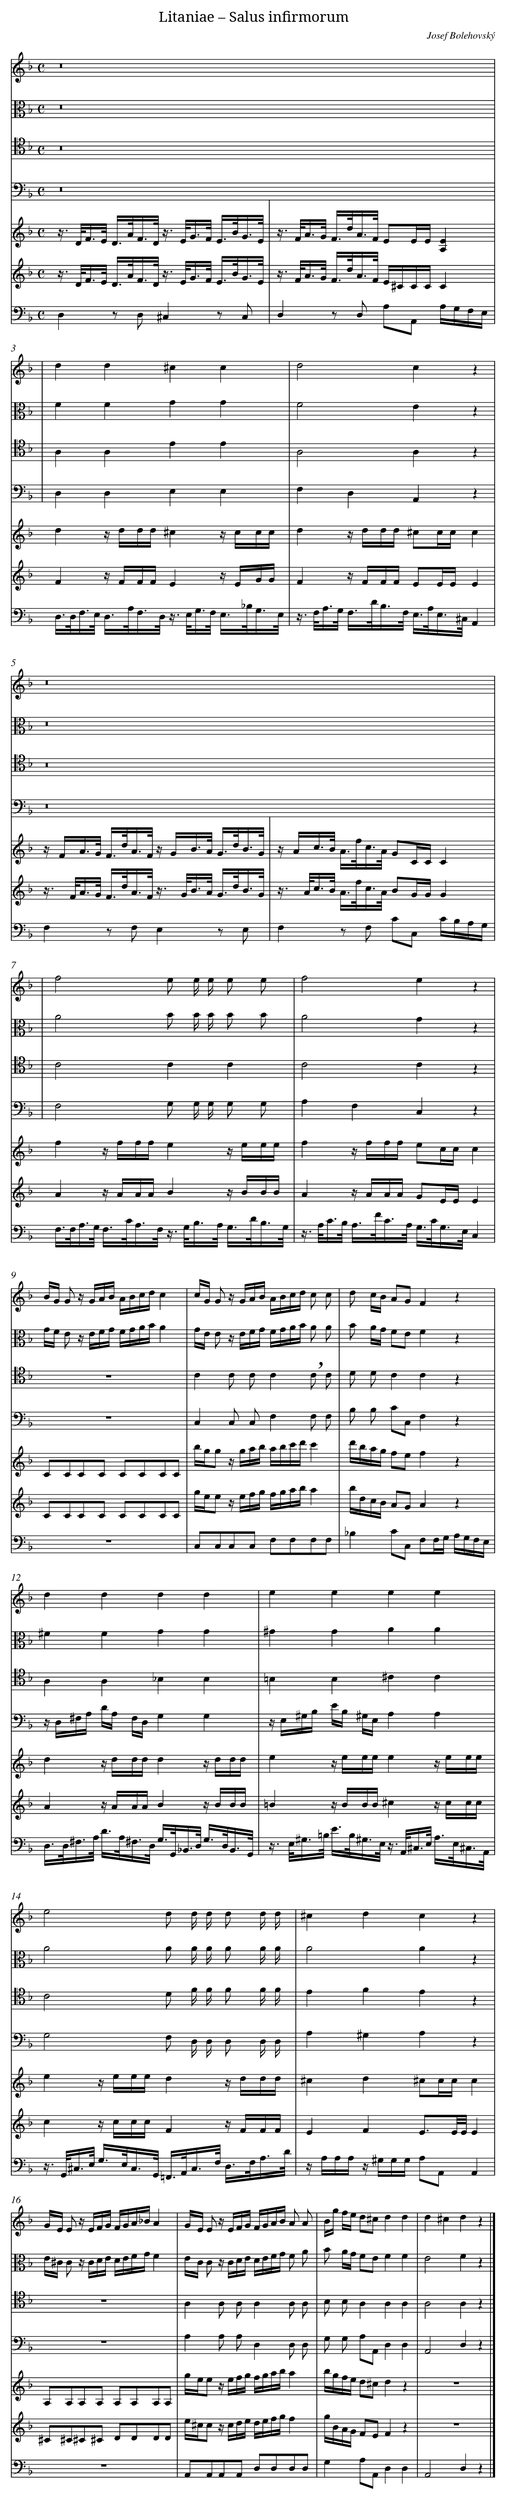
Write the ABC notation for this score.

X:1
T: Litaniae – Salus infirmorum
C: Josef Bolehovský
L: 1/16
M: C
V: 1 clef=treble
V: 2 clef=treble
V: 3
V: 4 clef=alto
V: 5 clef=tenor
V: 6 clef=bass
V: 7 clef=treble
V: 8 clef=treble
V: 9 clef=treble
V: 10 clef=bass
K: F
[V:1] x16 |
[V:2] x16 |
[V:3] z32 |
[V:4] z32 |
[V:5] z32 |
[V:6] z32 |
[V:7] x16 |
[V:8] z> DF>E D>AF>D z> EG>F E>BG3/E/ |
[V:9] z> DF>E D>AF>D z> EG>F E>BG3/E/ |
[V:10] D,4z2 D,2^C,4z2 C,2 |
[V:1] x16 |
[V:2] x16 |
[V:3]  |
[V:4]  |
[V:5]  |
[V:6]  |
[V:7] x16 |
[V:8] z> FA>G F>dA>F E2EE[E4A,4] |
[V:9] z> FA>G F>dA>F E^CCCC4 |
[V:10] D,4z2 D,2 A,2A,,2 A,G,F,E, |
[V:1] x16 |
[V:2] x16 |
[V:3] d4d4^c4c4 |
[V:4] F4F4G4G4 |
[V:5] A,4A,4E4E4 |
[V:6] D,4D,4E,4E,4 |
[V:7] x16 |
[V:8] d4z ddd^c4z ccc |
[V:9] F4z FFFE4z EGG |
[V:10] D,>D,F,>E, D,>A,F,>D, z> E,G,>F, E,>_B,G,3/E,/ |
[V:1] x16 |
[V:2] x16 |
[V:3] d8c4z4 |
[V:4] F8E4z4 |
[V:5] A,8A,4z4 |
[V:6] F,4D,4A,,4z4 |
[V:7] x16 |
[V:8] d4z ddd ^c2ccc4 |
[V:9] F4z FFF E2EEE4 |
[V:10] z> F,A,>G, F,>DB,>F, E,>A,E,>^C,A,,4 |
[V:1] x16 |
[V:2] x16 |
[V:3] z32 |
[V:4] z32 |
[V:5] z32 |
[V:6] z32 |
[V:7] x16 |
[V:8] z FA>G F>dA>F z GB>A G>dB3/G/ |
[V:9] z> FA>G F>dA>F z> GB>A G>dB3/G/ |
[V:10] F,4z2 F,2E,4z2 E,2 |
[V:1] x16 |
[V:2] x16 |
[V:3]  |
[V:4]  |
[V:5]  |
[V:6]  |
[V:7] x16 |
[V:8] z Ac>B A>fc>A G2CCC4 |
[V:9] z> Ac>B A>fc>A B2GGG4 |
[V:10] F,4z2 F,2 C2C,2 CB,A,G, |
[V:1] x16 |
[V:2] x16 |
[V:3] f8e2 e e e2 e2 |
[V:4] A8B2 B B B2 B2 |
[V:5] C8C4C4 |
[V:6] F,8G,2 G, G, G,2 G,2 |
[V:7] x16 |
[V:8] f4z fffe4z eee |
[V:9] A4z AAAB4z BBB |
[V:10] F,>F,A,>G, F,>CA,>F, z> G,B,>A, G,>DB,3/G,/ |
[V:1] x16 |
[V:2] x16 |
[V:3] f8e4z4 |
[V:4] A8G4z4 |
[V:5] C8C4z4 |
[V:6] A,4F,4C,4z4 |
[V:7] x16 |
[V:8] f4z fff e2ccc4 |
[V:9] A4z AAA G2EEE4 |
[V:10] z> A,C>B, A,>FC>A, G,>CG,>E,C,4 |
[V:1] x16 |
[V:2] x16 |
[V:3] BG G2 z GAB ABcdc4 |
[V:4] GF E2 z EFG FGABA4 |
[V:5] z16 |
[V:6] z16 |
[V:7] x16 |
[V:8] C2C2C2C2 C2C2C2C2 |
[V:9] C2C2C2C2 C2C2C2C2 |
[V:10] z16 |
[V:1] x16 |
[V:2] x16 |
[V:3] cG G2 z GAB ABcd c2 c2 |
[V:4] GE E2 z EFG FGAB A2 A2 |
[V:5] C4C2 C2C4!breath!C2 C2 |
[V:6] C,4C,2 C,2F,4F,2 F,2 |
[V:7] x16 |
[V:8] bgg2 z gab abc'd'c'4 |
[V:9] gee2 z efg fgaba4 |
[V:10] C,2C,2C,2C,2 F,2F,2F,2F,2 |
[V:1] x16 |
[V:2] x16 |
[V:3] d2 cB A2G2F4z4 |
[V:4] B2 AG F2E2F4z4 |
[V:5] D2 D2C4C4z4 |
[V:6] B,2 B,2 C2C,2F,4z4 |
[V:7] x16 |
[V:8] d'bag f2e2f4z4 |
[V:9] bdcB A2G2A4z4 |
[V:10] _B,4C2C,2 F,2F,G, A,G,F,E, |
[V:1] x16 |
[V:2] x16 |
[V:3] d4d4d4d4 |
[V:4] ^F4F4G4G4 |
[V:5] A,4A,4_B,4B,4 |
[V:6] z D,^F,A, DA, F,D,G,4G,4 |
[V:7] x16 |
[V:8] d4z dddd4z ddd |
[V:9] A4z AAAB4z BBB |
[V:10] D,>D,^F,>A, D>A,^F,>D, G,>G,,_B,,>D, G,>D,B,,3/G,,/ |
[V:1] x16 |
[V:2] x16 |
[V:3] e4e4e4e4 |
[V:4] ^G4G4A4A4 |
[V:5] =B,4B,4^C4C4 |
[V:6] z E,^G,B, EB, ^G,E,A,4A,4 |
[V:7] x16 |
[V:8] e4z eeee4z eee |
[V:9] =B4z BBB^c4z ccc |
[V:10] z> E,^G,>=B, E>B,^G,>E, z> A,,^C,>E, A,>E,^C,3/A,,/ |
[V:1] x16 |
[V:2] x16 |
[V:3] e8d2 d d d2 d d |
[V:4] A8A2 A A A2 A A |
[V:5] C8D2 F F F2 F F |
[V:6] G,8F,2 D, D, D,2 D, D, |
[V:7] x16 |
[V:8] e4z eeed4z ddd |
[V:9] c4z cccF4z FFF |
[V:10] z> G,,^C,>E, G,>E,C,>G,, =F,,>A,,C,>F, D,>F,A,3/D/ |
[V:1] x16 |
[V:2] x16 |
[V:3] ^c4d4c4z4 |
[V:4] A8A4z4 |
[V:5] E4F4E4z4 |
[V:6] A,4^G,4A,4z4 |
[V:7] x16 |
[V:8] ^c4d4^c2ccc4 |
[V:9] E4F4E3E/E/E4 |
[V:10] z A,A,A, z ^G,G,G, A,2A,,2A,,4 |
[V:1] x16 |
[V:2] x16 |
[V:3] GE E2 z EFG FGA_BA4 |
[V:4] E^C C2 z CDE DEFGF4 |
[V:5] z16 |
[V:6] z16 |
[V:7] x16 |
[V:8] A,2A,2A,2A,2 A,2A,2A,2A,2 |
[V:9] ^C2^C2^C2^C2 D2D2D2D2 |
[V:10] z16 |
[V:1] x16 |
[V:2] x16 |
[V:3] GE E2 z EFG FGAB A2 A2 |
[V:4] EC C2 z CDE DEFG F2 A2 |
[V:5] A,4A,2 A,2A,4A,2 A,2 |
[V:6] A,4A,2 A,2D,4D,2 D,2 |
[V:7] x16 |
[V:8] gee2 z efg fgaba4 |
[V:9] e^cc2 z cde defgf4 |
[V:10] A,,2A,,2A,,2A,,2 D,2D,2D,2D,2 |
[V:1] x16 |
[V:2] x16 |
[V:3] Bg fe d2^c2d4d4 |
[V:4] B2 AG F2E2F4F4 |
[V:5] B,2 B,2A,4A,4A,4 |
[V:6] G,2 G,2 A,2A,,2D,4D,4 |
[V:7] x16 |
[V:8] bgfe d2^c2d4z4 |
[V:9] gBAG F2E2F4z4 |
[V:10] G,4A,2A,,2D,4D,4 |
[V:1] x16 |]
[V:2] x16 |]
[V:3] d4^c4d4z4 |]
[V:4] E8F4z4 |]
[V:5] A,8A,4z4 |]
[V:6] A,,8D,4z4 |]
[V:7] x16 |]
[V:8] z16 |]
[V:9] z16 |]
[V:10] A,,8D,4z4 |]
